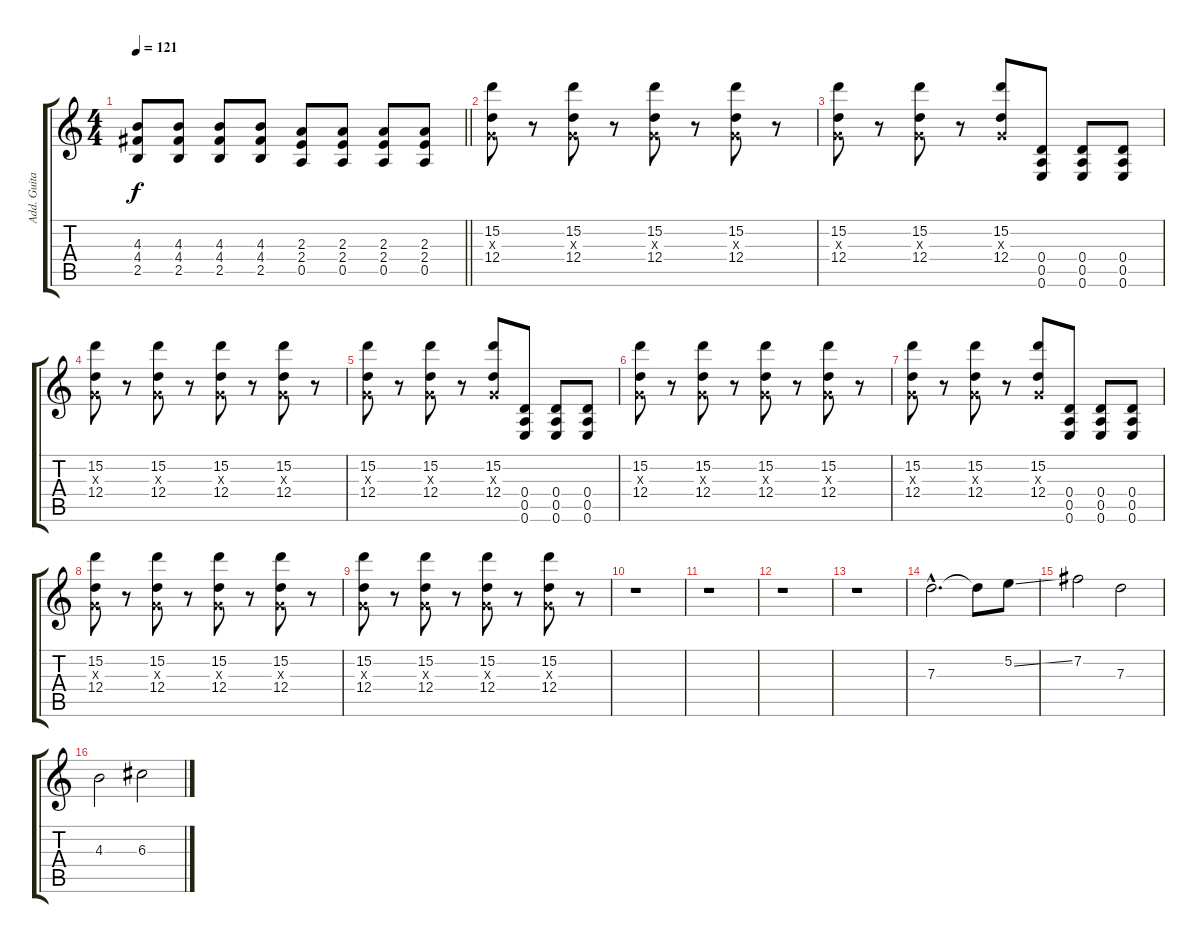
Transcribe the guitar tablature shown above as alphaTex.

\track ("Add. Guitar 1" "Add. Guita") {instrument distortionguitar}
\staff {score tabs}
\tuning (E4 B3 G3 D3 A2 E2) {hide}
\ts (4 4)
\tempo 121
\clef g2
\barLineRight lightlight
\ks c
(4.3 4.4 2.5).8{dy f instrument distortionguitar} (4.3 4.4 2.5).8 (4.3 4.4 2.5).8 (4.3 4.4 2.5).8 (2.3 2.4 0.5).8 (2.3 2.4 0.5).8 (2.3 2.4 0.5).8 (2.3 2.4 0.5).8 |
(15.2 0.3{x} 12.4).8{instrument distortionguitar} r.8 (15.2 0.3{x} 12.4).8 r.8 (15.2 0.3{x} 12.4).8 r.8 (15.2 0.3{x} 12.4).8 r.8 |
(15.2 0.3{x} 12.4).8 r.8 (15.2 0.3{x} 12.4).8 r.8 (15.2 0.3{x} 12.4).8 (0.4 0.5 0.6).8 (0.4 0.5 0.6).8 (0.4 0.5 0.6).8 |
(15.2 0.3{x} 12.4).8{instrument distortionguitar} r.8 (15.2 0.3{x} 12.4).8 r.8 (15.2 0.3{x} 12.4).8 r.8 (15.2 0.3{x} 12.4).8 r.8 |
(15.2 0.3{x} 12.4).8 r.8 (15.2 0.3{x} 12.4).8 r.8 (15.2 0.3{x} 12.4).8 (0.4 0.5 0.6).8 (0.4 0.5 0.6).8 (0.4 0.5 0.6).8 |
(15.2 0.3{x} 12.4).8{instrument distortionguitar} r.8 (15.2 0.3{x} 12.4).8 r.8 (15.2 0.3{x} 12.4).8 r.8 (15.2 0.3{x} 12.4).8 r.8 |
(15.2 0.3{x} 12.4).8 r.8 (15.2 0.3{x} 12.4).8 r.8 (15.2 0.3{x} 12.4).8 (0.4 0.5 0.6).8 (0.4 0.5 0.6).8 (0.4 0.5 0.6).8 |
(15.2 0.3{x} 12.4).8{instrument distortionguitar} r.8 (15.2 0.3{x} 12.4).8 r.8 (15.2 0.3{x} 12.4).8 r.8 (15.2 0.3{x} 12.4).8 r.8 |
(15.2 0.3{x} 12.4).8 r.8 (15.2 0.3{x} 12.4).8 r.8 (15.2 0.3{x} 12.4).8 r.8 (15.2 0.3{x} 12.4).8 r.8 |
r.1 |
r.1 |
r.1 |
r.1 |
7.3{hac}.2{d instrument electricguitarclean} 7.3{t}.8 5.2{ss}.8 |
7.2.2 7.3.2 |
4.3.2 6.3.2
